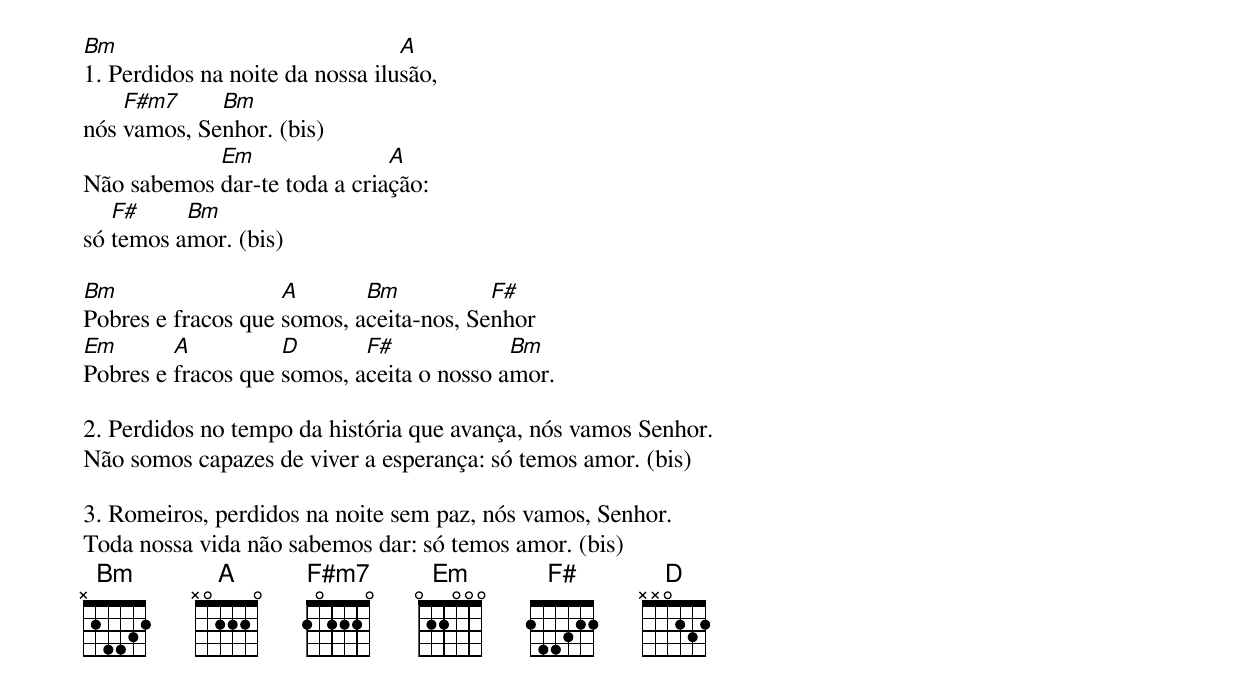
Bm                               A
1. Perdidos na noite da nossa ilusão,
    F#m7     Bm
nós vamos, Senhor. (bis)
            Em                A
Não sabemos dar-te toda a criação:
   F#     Bm
só temos amor. (bis)

Bm                  A       Bm           F#
Pobres e fracos que somos, aceita-nos, Senhor
Em       A          D       F#             Bm
Pobres e fracos que somos, aceita o nosso amor.

2. Perdidos no tempo da história que avança, nós vamos Senhor.
Não somos capazes de viver a esperança: só temos amor. (bis)

3. Romeiros, perdidos na noite sem paz, nós vamos, Senhor.
Toda nossa vida não sabemos dar: só temos amor. (bis)
